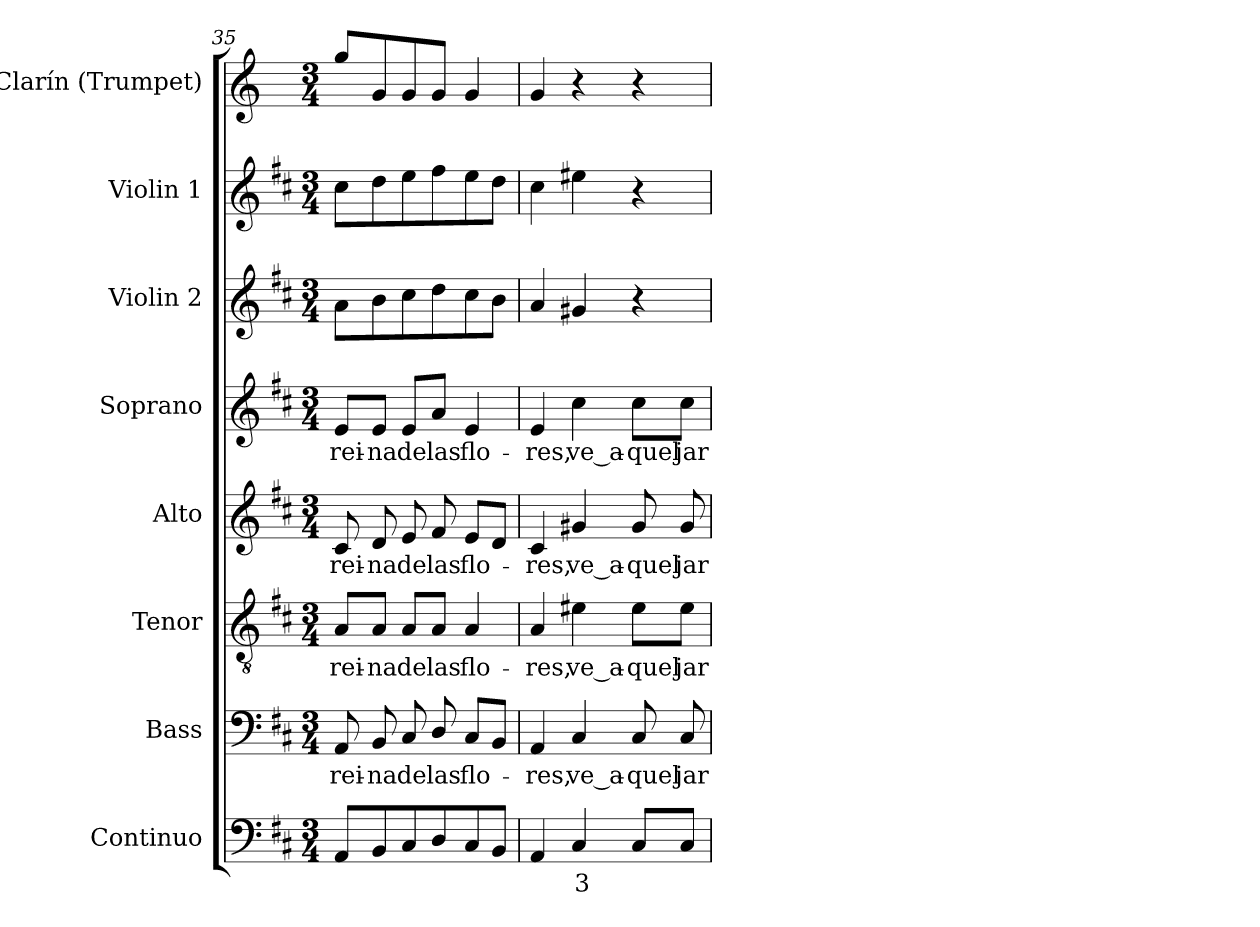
**kern	**text	**kern	**text	**kern	**text	**kern	**text	**kern	**text	**kern	**kern	**kern
*part8	*part8	*part7	*part7	*part6	*part6	*part5	*part5	*part4	*part4	*part3	*part2	*part1
*staff8	*staff8	*staff7	*staff7	*staff6	*staff6	*staff5	*staff5	*staff4	*staff4	*staff3	*staff2	*staff1
*I"Continuo	*	*I"Bass	*	*I"Tenor	*	*I"Alto	*	*I"Soprano	*	*I"Violin 2	*I"Violin 1	*I"Clarín (Trumpet)
*I'Cont.	*	*I'B.	*	*I'T.	*	*I'A.	*	*I'S.	*	*I'Vln. 2	*I'Vln. 1	*I'Tpt.
*clefF4	*	*clefF4	*	*clefGv2	*	*clefG2	*	*clefG2	*	*clefG2	*clefG2	*clefG2
*	*	*	*	*ITrd7c12	*	*	*	*	*	*	*	*ITrd-1c-2
*k[f#c#]	*	*k[f#c#]	*	*k[f#c#]	*	*k[f#c#]	*	*k[f#c#]	*	*k[f#c#]	*k[f#c#]	*k[f#c#]
*D:	*	*D:	*	*D:	*	*D:	*	*D:	*	*D:	*D:	*D:
*M3/4	*	*M3/4	*	*M3/4	*	*M3/4	*	*M3/4	*	*M3/4	*M3/4	*M3/4
=35	=35	=35	=35	=35	=35	=35	=35	=35	=35	=35	=35	=35
!	!	!	!LO:LY:b:color=#000000	!	!	!	!	!	!	!	!	!
!	!	!	!	!	!LO:LY:b:color=#000000	!	!	!	!	!	!	!
!	!	!	!	!	!	!	!LO:LY:b:color=#000000	!	!	!	!	!
!	!	!	!	!	!	!	!	!	!LO:LY:b:color=#000000	!	!	!
8AAi/L	.	8AAi/	rei-	8AAi/L	rei-	8c#i/	rei-	8ei/L	rei-	8ai\L	8cc#i\L	8aai/L
!	!	!	!LO:LY:b:color=#000000	!	!	!	!	!	!	!	!	!
!	!	!	!	!	!LO:LY:b:color=#000000	!	!	!	!	!	!	!
!	!	!	!	!	!	!	!LO:LY:b:color=#000000	!	!	!	!	!
!	!	!	!	!	!	!	!	!	!LO:LY:b:color=#000000	!	!	!
8BBi/	.	8BBi/	-na	8AAi/J	-na	8di/	-na	8ei/J	-na	8bi\	8ddi\	8ai/
!	!	!	!LO:LY:b:color=#000000	!	!	!	!	!	!	!	!	!
!	!	!	!	!	!LO:LY:b:color=#000000	!	!	!	!	!	!	!
!	!	!	!	!	!	!	!LO:LY:b:color=#000000	!	!	!	!	!
!	!	!	!	!	!	!	!	!	!LO:LY:b:color=#000000	!	!	!
8C#i/	.	8C#i/	de	8AAi/L	de	8ei/	de	8ei/L	de	8cc#i\	8eei\	8ai/
!	!	!	!LO:LY:b:color=#000000	!	!	!	!	!	!	!	!	!
!	!	!	!	!	!LO:LY:b:color=#000000	!	!	!	!	!	!	!
!	!	!	!	!	!	!	!LO:LY:b:color=#000000	!	!	!	!	!
!	!	!	!	!	!	!	!	!	!LO:LY:b:color=#000000	!	!	!
8Di/	.	8Di/	las	8AAi/J	las	8f#i/	las	8ai/J	las	8ddi\	8ff#i\	8ai/J
!	!	!	!LO:LY:b:color=#000000	!	!	!	!	!	!	!	!	!
!	!	!	!	!	!LO:LY:b:color=#000000	!	!	!	!	!	!	!
!	!	!	!	!	!	!	!LO:LY:b:color=#000000	!	!	!	!	!
!	!	!	!	!	!	!	!	!	!LO:LY:b:color=#000000	!	!	!
8C#i/	.	8C#i/L	flo-	4AAi/	flo-	8ei/L	flo-	4ei/	flo-	8cc#i\	8eei\	4ai/
8BBi/J	.	8BBi/J	.	.	.	8di/J	.	.	.	8bi\J	8ddi\J	.
=36	=36	=36	=36	=36	=36	=36	=36	=36	=36	=36	=36	=36
!	!	!	!LO:LY:b:color=#000000	!	!	!	!	!	!	!	!	!
!	!	!	!	!	!LO:LY:b:color=#000000	!	!	!	!	!	!	!
!	!	!	!	!	!	!	!LO:LY:b:color=#000000	!	!	!	!	!
!	!	!	!	!	!	!	!	!	!LO:LY:b:color=#000000	!	!	!
4AAi/	.	4AAi/	-res,	4AAi/	-res,	4c#i/	-res,	4ei/	-res,	4ai/	4cc#i\	4ai/
!	!LO:LY:b:color=#000000	!	!	!	!	!	!	!	!	!	!	!
!	!	!	!LO:LY:b:color=#000000	!	!	!	!	!	!	!	!	!
!	!	!	!	!	!LO:LY:b:color=#000000	!	!	!	!	!	!	!
!	!	!	!	!	!	!	!LO:LY:b:color=#000000	!	!	!	!	!
!	!	!	!	!	!	!	!	!	!LO:LY:b:color=#000000	!	!	!
4C#i/	3	4C#i/	ve_a-	4E#Xi\	ve_a-	4g#Xi/	ve_a-	4cc#i\	ve_a-	4g#Xi/	4ee#Xi\	4r
!	!	!	!LO:LY:b:color=#000000	!	!	!	!	!	!	!	!	!
!	!	!	!	!	!LO:LY:b:color=#000000	!	!	!	!	!	!	!
!	!	!	!	!	!	!	!LO:LY:b:color=#000000	!	!	!	!	!
!	!	!	!	!	!	!	!	!	!LO:LY:b:color=#000000	!	!	!
8C#i/L	.	8C#i/	-quel	8E#i\L	-quel	8g#i/	-quel	8cc#i\L	-quel	4r	4r	4r
!	!	!	!LO:LY:b:color=#000000	!	!	!	!	!	!	!	!	!
!	!	!	!	!	!LO:LY:b:color=#000000	!	!	!	!	!	!	!
!	!	!	!	!	!	!	!LO:LY:b:color=#000000	!	!	!	!	!
!	!	!	!	!	!	!	!	!	!LO:LY:b:color=#000000	!	!	!
8C#i/J	.	8C#i/	jar-	8E#i\J	jar-	8g#i/	jar-	8cc#i\J	jar-	.	.	.
=	=	=	=	=	=	=	=	=	=	=	=	=
*-	*-	*-	*-	*-	*-	*-	*-	*-	*-	*-	*-	*-
